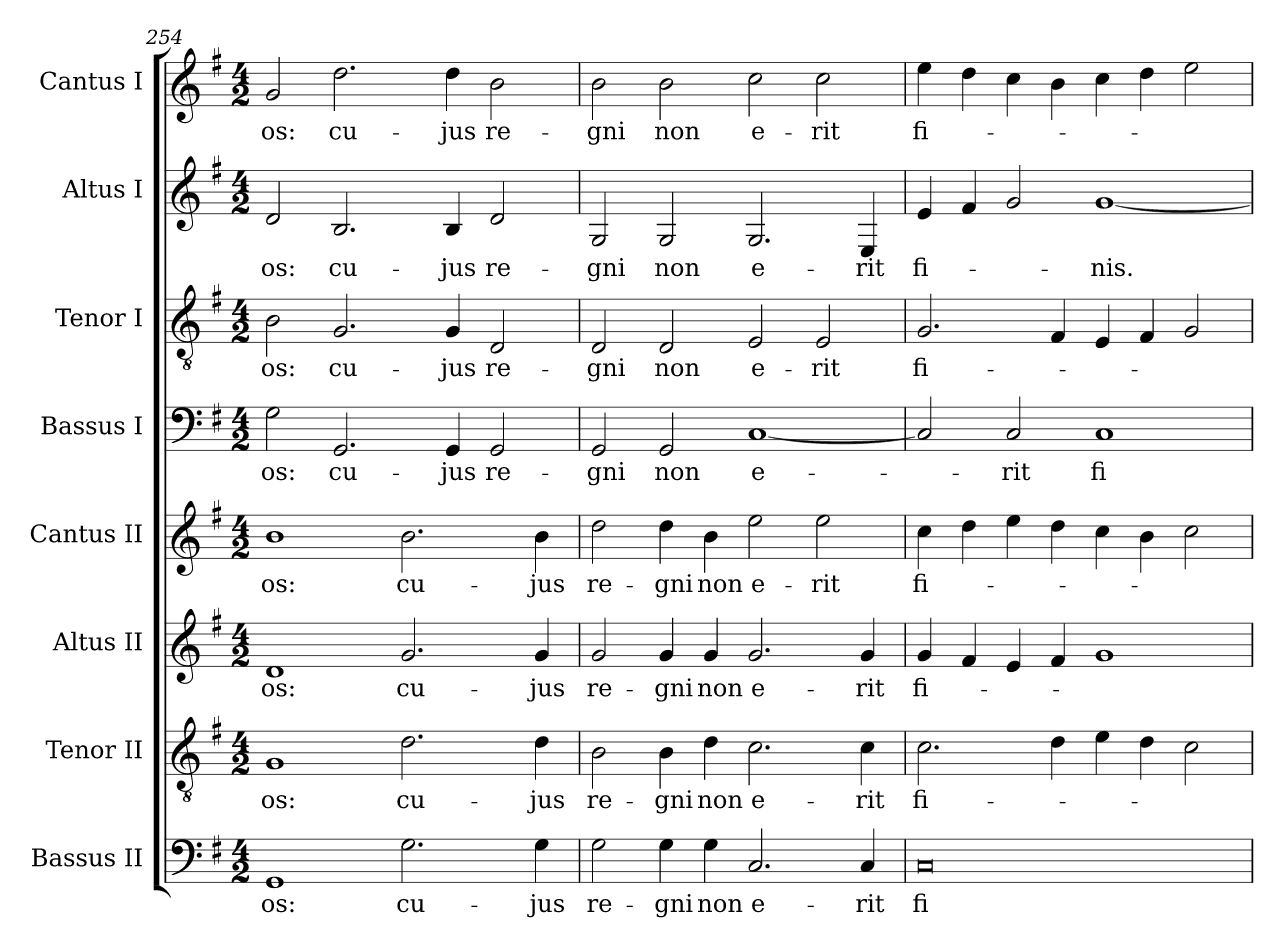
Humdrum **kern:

**kern	**text	**kern	**text	**kern	**text	**kern	**text	**kern	**text	**kern	**text	**kern	**text	**kern	**text
*part8	*part8	*part7	*part7	*part6	*part6	*part5	*part5	*part4	*part4	*part3	*part3	*part2	*part2	*part1	*part1
*staff8	*staff8	*staff7	*staff7	*staff6	*staff6	*staff5	*staff5	*staff4	*staff4	*staff3	*staff3	*staff2	*staff2	*staff1	*staff1
*I"Bassus II	*	*I"Tenor II	*	*I"Altus II	*	*I"Cantus II	*	*I"Bassus I	*	*I"Tenor I	*	*I"Altus I	*	*I"Cantus I	*
*I'B II	*	*I'T II	*	*I'A II	*	*I'C II	*	*I'B I	*	*I'T I	*	*I'A I	*	*I'C I	*
*clefF4	*	*clefGv2	*	*clefG2	*	*clefG2	*	*clefF4	*	*clefGv2	*	*clefG2	*	*clefG2	*
*k[f#]	*	*k[f#]	*	*k[f#]	*	*k[f#]	*	*k[f#]	*	*k[f#]	*	*k[f#]	*	*k[f#]	*
*G:	*	*G:	*	*G:	*	*G:	*	*G:	*	*G:	*	*G:	*	*G:	*
*M4/2	*	*M4/2	*	*M4/2	*	*M4/2	*	*M4/2	*	*M4/2	*	*M4/2	*	*M4/2	*
=254	=254	=254	=254	=254	=254	=254	=254	=254	=254	=254	=254	=254	=254	=254	=254
!	!LO:LY:b	!	!	!	!	!	!	!	!	!	!	!	!	!	!
!	!	!	!LO:LY:b	!	!	!	!	!	!	!	!	!	!	!	!
!	!	!	!	!	!LO:LY:b	!	!	!	!	!	!	!	!	!	!
!	!	!	!	!	!	!	!LO:LY:b	!	!	!	!	!	!	!	!
!	!	!	!	!	!	!	!	!	!LO:LY:b	!	!	!	!	!	!
!	!	!	!	!	!	!	!	!	!	!	!LO:LY:b	!	!	!	!
!	!	!	!	!	!	!	!	!	!	!	!	!	!LO:LY:b	!	!
!	!	!	!	!	!	!	!	!	!	!	!	!	!	!	!LO:LY:b
1GG	-os:	1G	-os:	1d	-os:	1b	-os:	2G\	-os:	2B\	-os:	2d/	-os:	2g/	-os:
!	!	!	!	!	!	!	!	!	!LO:LY:b	!	!	!	!	!	!
!	!	!	!	!	!	!	!	!	!	!	!LO:LY:b	!	!	!	!
!	!	!	!	!	!	!	!	!	!	!	!	!	!LO:LY:b	!	!
!	!	!	!	!	!	!	!	!	!	!	!	!	!	!	!LO:LY:b
.	.	.	.	.	.	.	.	2.GG/	cu-	2.G/	cu-	2.B/	cu-	2.dd\	cu-
!	!LO:LY:b	!	!	!	!	!	!	!	!	!	!	!	!	!	!
!	!	!	!LO:LY:b	!	!	!	!	!	!	!	!	!	!	!	!
!	!	!	!	!	!LO:LY:b	!	!	!	!	!	!	!	!	!	!
!	!	!	!	!	!	!	!LO:LY:b	!	!	!	!	!	!	!	!
2.G\	cu-	2.d\	cu-	2.g/	cu-	2.b\	cu-	.	.	.	.	.	.	.	.
!	!	!	!	!	!	!	!	!	!LO:LY:b	!	!	!	!	!	!
!	!	!	!	!	!	!	!	!	!	!	!LO:LY:b	!	!	!	!
!	!	!	!	!	!	!	!	!	!	!	!	!	!LO:LY:b	!	!
!	!	!	!	!	!	!	!	!	!	!	!	!	!	!	!LO:LY:b
.	.	.	.	.	.	.	.	4GG/	-jus	4G/	-jus	4B/	-jus	4dd\	-jus
!	!	!	!	!	!	!	!	!	!LO:LY:b	!	!	!	!	!	!
!	!	!	!	!	!	!	!	!	!	!	!LO:LY:b	!	!	!	!
!	!	!	!	!	!	!	!	!	!	!	!	!	!LO:LY:b	!	!
!	!	!	!	!	!	!	!	!	!	!	!	!	!	!	!LO:LY:b
.	.	.	.	.	.	.	.	2GG/	re-	2D/	re-	2d/	re-	2b\	re-
!	!LO:LY:b	!	!	!	!	!	!	!	!	!	!	!	!	!	!
!	!	!	!LO:LY:b	!	!	!	!	!	!	!	!	!	!	!	!
!	!	!	!	!	!LO:LY:b	!	!	!	!	!	!	!	!	!	!
!	!	!	!	!	!	!	!LO:LY:b	!	!	!	!	!	!	!	!
4G\	-jus	4d\	-jus	4g/	-jus	4b\	-jus	.	.	.	.	.	.	.	.
=255	=255	=255	=255	=255	=255	=255	=255	=255	=255	=255	=255	=255	=255	=255	=255
!	!LO:LY:b	!	!	!	!	!	!	!	!	!	!	!	!	!	!
!	!	!	!LO:LY:b	!	!	!	!	!	!	!	!	!	!	!	!
!	!	!	!	!	!LO:LY:b	!	!	!	!	!	!	!	!	!	!
!	!	!	!	!	!	!	!LO:LY:b	!	!	!	!	!	!	!	!
!	!	!	!	!	!	!	!	!	!LO:LY:b	!	!	!	!	!	!
!	!	!	!	!	!	!	!	!	!	!	!LO:LY:b	!	!	!	!
!	!	!	!	!	!	!	!	!	!	!	!	!	!LO:LY:b	!	!
!	!	!	!	!	!	!	!	!	!	!	!	!	!	!	!LO:LY:b
2G\	re-	2B\	re-	2g/	re-	2dd\	re-	2GG/	-gni	2D/	-gni	2G/	-gni	2b\	-gni
!	!LO:LY:b	!	!	!	!	!	!	!	!	!	!	!	!	!	!
!	!	!	!LO:LY:b	!	!	!	!	!	!	!	!	!	!	!	!
!	!	!	!	!	!LO:LY:b	!	!	!	!	!	!	!	!	!	!
!	!	!	!	!	!	!	!LO:LY:b	!	!	!	!	!	!	!	!
!	!	!	!	!	!	!	!	!	!LO:LY:b	!	!	!	!	!	!
!	!	!	!	!	!	!	!	!	!	!	!LO:LY:b	!	!	!	!
!	!	!	!	!	!	!	!	!	!	!	!	!	!LO:LY:b	!	!
!	!	!	!	!	!	!	!	!	!	!	!	!	!	!	!LO:LY:b
4G\	-gni	4B\	-gni	4g/	-gni	4dd\	-gni	2GG/	non	2D/	non	2G/	non	2b\	non
!	!LO:LY:b	!	!	!	!	!	!	!	!	!	!	!	!	!	!
!	!	!	!LO:LY:b	!	!	!	!	!	!	!	!	!	!	!	!
!	!	!	!	!	!LO:LY:b	!	!	!	!	!	!	!	!	!	!
!	!	!	!	!	!	!	!LO:LY:b	!	!	!	!	!	!	!	!
4G\	non	4d\	non	4g/	non	4b\	non	.	.	.	.	.	.	.	.
!	!LO:LY:b	!	!	!	!	!	!	!	!	!	!	!	!	!	!
!	!	!	!LO:LY:b	!	!	!	!	!	!	!	!	!	!	!	!
!	!	!	!	!	!LO:LY:b	!	!	!	!	!	!	!	!	!	!
!	!	!	!	!	!	!	!LO:LY:b	!	!	!	!	!	!	!	!
!	!	!	!	!	!	!	!	!	!LO:LY:b	!	!	!	!	!	!
!	!	!	!	!	!	!	!	!	!	!	!LO:LY:b	!	!	!	!
!	!	!	!	!	!	!	!	!	!	!	!	!	!LO:LY:b	!	!
!	!	!	!	!	!	!	!	!	!	!	!	!	!	!	!LO:LY:b
2.C/	e-	2.c\	e-	2.g/	e-	2ee\	e-	[1C	e-	2E/	e-	2.G/	e-	2cc\	e-
!	!	!	!	!	!	!	!LO:LY:b	!	!	!	!	!	!	!	!
!	!	!	!	!	!	!	!	!	!	!	!LO:LY:b	!	!	!	!
!	!	!	!	!	!	!	!	!	!	!	!	!	!	!	!LO:LY:b
.	.	.	.	.	.	2ee\	-rit	.	.	2E/	-rit	.	.	2cc\	-rit
!	!LO:LY:b	!	!	!	!	!	!	!	!	!	!	!	!	!	!
!	!	!	!LO:LY:b	!	!	!	!	!	!	!	!	!	!	!	!
!	!	!	!	!	!LO:LY:b	!	!	!	!	!	!	!	!	!	!
!	!	!	!	!	!	!	!	!	!	!	!	!	!LO:LY:b	!	!
4C/	-rit	4c\	-rit	4g/	-rit	.	.	.	.	.	.	4E/	-rit	.	.
!!LO:PB:g=z
=256	=256	=256	=256	=256	=256	=256	=256	=256	=256	=256	=256	=256	=256	=256	=256
!	!LO:LY:b	!	!	!	!	!	!	!	!	!	!	!	!	!	!
!	!	!	!LO:LY:b	!	!	!	!	!	!	!	!	!	!	!	!
!	!	!	!	!	!LO:LY:b	!	!	!	!	!	!	!	!	!	!
!	!	!	!	!	!	!	!LO:LY:b	!	!	!	!	!	!	!	!
!	!	!	!	!	!	!	!	!	!	!	!LO:LY:b	!	!	!	!
!	!	!	!	!	!	!	!	!	!	!	!	!	!LO:LY:b	!	!
!	!	!	!	!	!	!	!	!	!	!	!	!	!	!	!LO:LY:b
0C	fi-	2.c\	fi-	4g/	fi-	4cc\	fi-	2C/]	.	2.G/	fi-	4e/	fi-	4ee\	fi-
.	.	.	.	4f#/	.	4dd\	.	.	.	.	.	4f#/	.	4dd\	.
!	!	!	!	!	!	!	!	!	!LO:LY:b	!	!	!	!	!	!
.	.	.	.	4e/	.	4ee\	.	2C/	-rit	.	.	2g/	.	4cc\	.
.	.	4d\	.	4f#/	.	4dd\	.	.	.	4F#/	.	.	.	4b\	.
!	!	!	!	!	!	!	!	!	!LO:LY:b	!	!	!	!	!	!
!	!	!	!	!	!	!	!	!	!	!	!	!	!LO:LY:b	!	!
.	.	4e\	.	1g	.	4cc\	.	1C	fi-	4E/	.	[1g	-nis.	4cc\	.
.	.	4d\	.	.	.	4b\	.	.	.	4F#/	.	.	.	4dd\	.
.	.	2c\	.	.	.	2cc\	.	.	.	2G/	.	.	.	2ee\	.
=	=	=	=	=	=	=	=	=	=	=	=	=	=	=	=
*-	*-	*-	*-	*-	*-	*-	*-	*-	*-	*-	*-	*-	*-	*-	*-
